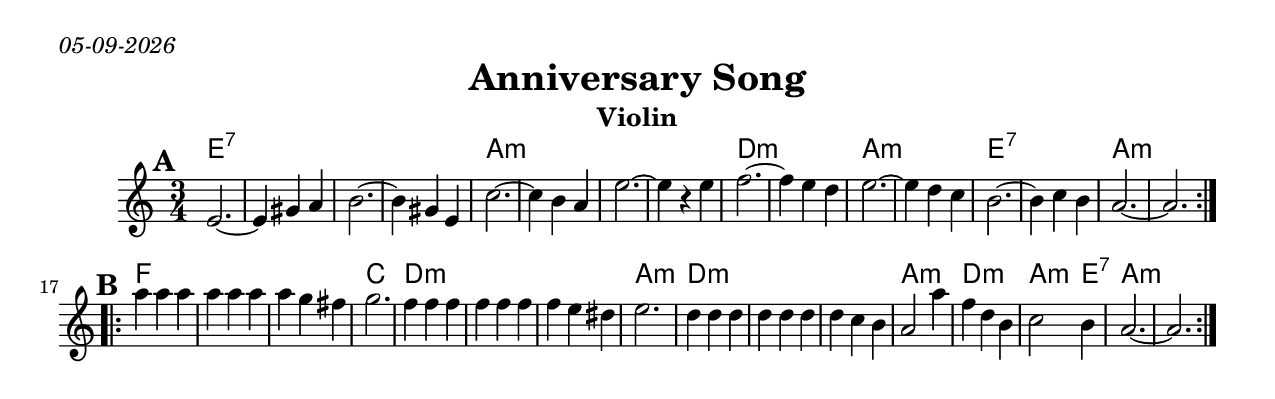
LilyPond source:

\version "2.18.0"
\include "english.ly"
%\pointAndClickOff
\paper{
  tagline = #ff
  print-all-headers = ##t
  #(set-paper-size "letter")
}
date = #(strftime "%d-%m-%Y" (localtime (current-time)))

\markup{ \italic{ \date }  }

%\markup{ Got something to say? }

global = {
  \clef treble
  \key d \minor
  \time 3/4
  \set Score.markFormatter = #format-mark-box-alphabet
}

%#################################### Melody ########################
%melody =  \transpose c d \relative c' {  %transpose for clarinet
melody =  \relative c' {
  \global
  %\partial 16*3 a16 d f   %lead in notes

  \repeat volta 2{
   \mark \default
   a2.~
   a4 cs d
   e2.~
   e4 cs a
   f'2.~
   f4  e d   % we were
   a'2.~     % wed

   a4 r a
   bf2.~
   bf4 a4 g
   a2.~
   a4 g f
   e2.~
   e4 f e
   d2.~
   d2.
  }
  \break


  \repeat volta 2{
   \mark \default
   d'4 d d
   d4 d d
   d4 c b
   c2.
   bf4 bf bf
   bf bf bf
   bf a gs%?
   a2.
   %% missign a phrase
   g4 g g
   g g g
   g f e
   d2 d'4 %???????????
   bf4 g e
   f2 e4
   d2.~
   d2.
  }


}
%################################# Lyrics #####################
%\addlyrics{ \set stanza = #"1. " }
%################################# Chords #######################
harmonies = \chordmode {
  e2.*4:7
  a2.*4:m
  d2.*2:m
  a2.*2:m
  e2.*2:7
  a2.*2:m
  %B
  f2.*3
  c2.
  d2.*3:m
  a2.:m
  d2.*3:m
  a2.:m
  d2.:m
  a2:m e4:7
  a2.*2:m


}

\score {
  <<
    \new ChordNames {
      \set chordChanges = ##f
      \harmonies
    }
    \new Staff  \transpose d a \melody
  >>
  \header{
    title= "Anniversary Song"
    subtitle=""
    composer= ""
    instrument = "Violin"
    arranger= ""
  }
  \midi{\tempo 4 = 120}
  \layout{indent = 1.0\cm}
}
%{
% more verses:
\markup{}
\markup {
  \fill-line {
    \hspace #0.1 % distance from left margin
    \column {
      \line { "1."
	\column {
	  ""
	}
      }
      \hspace #0.2 % vertical distance between verses
      \line { "2."
	\column {
	 ""
	}
      }
    }
    \hspace #0.1  % horiz. distance between columns
    \column {
      \line { "3."
	\column {
	  ""
	}
      }
      \hspace #0.2 % distance between verses
      \line { "4."
	\column {
	 ""
	}
      }
    }
    \hspace #0.1 % distance to right margin
  }
}

%}

%{
Oh, how we danced on the night we were wed
We vowed our true love though a word wasn't said
The world was in bloom, there were stars in the skies
Except for the few that were there in your eyes

Dear, as I held you close in my arms
Angels were singing a hymn to your charms
Two hearts gently beating, murmuring low
"Darling, I love you so"

The night seemed to fade into blossoming dawn
The sun shone anew but the dance lingered on
Could we but recall that sweet moment sublime
We'd find that our love is unaltered by time

Dear, as I held you close in my arms
Angels were singing a hymn to your charms
Two hearts gently beating, murmuring low
"Darling, I love you so"
%}